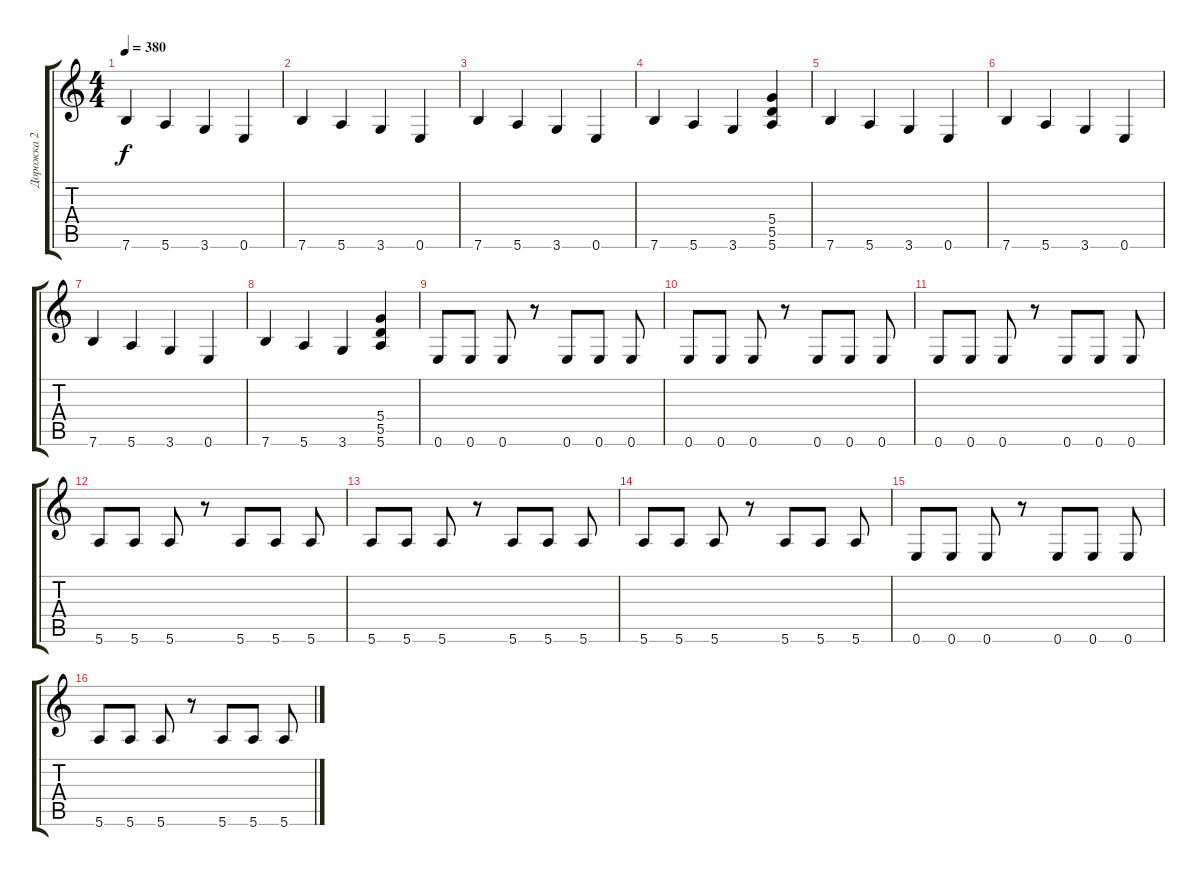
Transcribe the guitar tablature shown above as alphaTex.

\track ("Дорожка 2" "Дорожка 2") {instrument distortionguitar}
\staff {score tabs}
\tuning (E4 B3 G3 D3 A2 E2) {hide}
\ts (4 4)
\tempo 380
\clef g2
\ks c
7.6.4{dy f} 5.6.4 3.6.4 0.6.4 |
7.6.4 5.6.4 3.6.4 0.6.4 |
7.6.4 5.6.4 3.6.4 0.6.4 |
7.6.4 5.6.4 3.6.4 (5.4 5.5 5.6).4 |
7.6.4 5.6.4 3.6.4 0.6.4 |
7.6.4 5.6.4 3.6.4 0.6.4 |
7.6.4 5.6.4 3.6.4 0.6.4 |
7.6.4 5.6.4 3.6.4 (5.4 5.5 5.6).4 |
0.6.8 0.6.8 0.6.8 r.8 0.6.8 0.6.8 0.6.8 |
0.6.8 0.6.8 0.6.8 r.8 0.6.8 0.6.8 0.6.8 |
0.6.8 0.6.8 0.6.8 r.8 0.6.8 0.6.8 0.6.8 |
5.6.8 5.6.8 5.6.8 r.8 5.6.8 5.6.8 5.6.8 |
5.6.8 5.6.8 5.6.8 r.8 5.6.8 5.6.8 5.6.8 |
5.6.8 5.6.8 5.6.8 r.8 5.6.8 5.6.8 5.6.8 |
0.6.8 0.6.8 0.6.8 r.8 0.6.8 0.6.8 0.6.8 |
5.6.8 5.6.8 5.6.8 r.8 5.6.8 5.6.8 5.6.8
